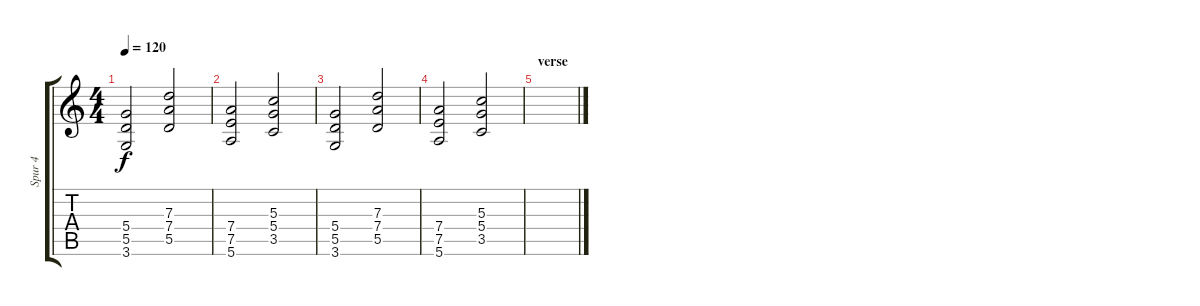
\track ("Spur 4" "Spur 4") {instrument distortionguitar}
\staff {score tabs}
\tuning (E4 B3 G3 D3 A2 E2) {hide}
\ts (4 4)
\tempo 120
\clef g2
\ks c
(5.4 5.5 3.6).2{dy f} (7.3 7.4 5.5).2 |
(7.4 7.5 5.6).2 (5.3 5.4 3.5).2 |
(5.4 5.5 3.6).2 (7.3 7.4 5.5).2 |
(7.4 7.5 5.6).2 (5.3 5.4 3.5).2 |
\section ("" "verse")
